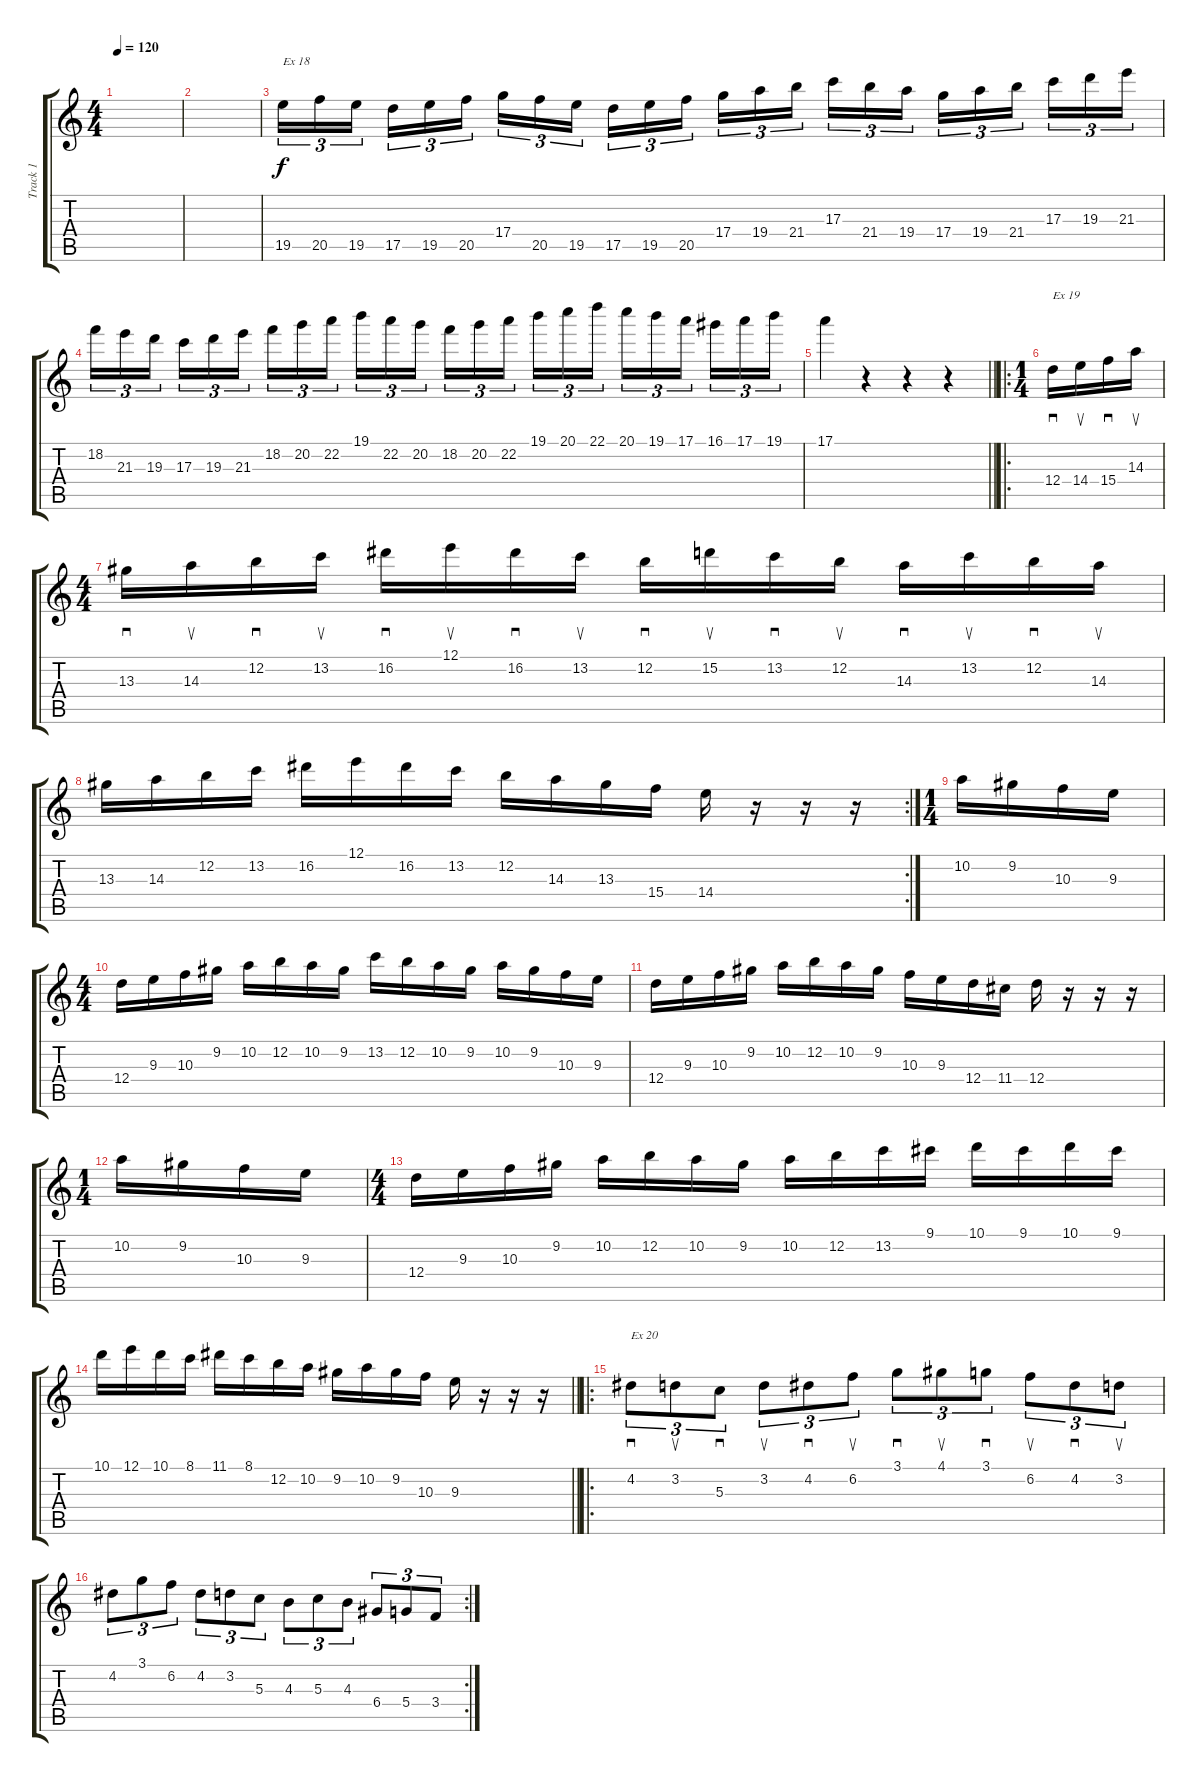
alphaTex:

\track ("Track 1" "Track 1") {instrument acousticguitarsteel}
\staff {score tabs}
\tuning (E4 B3 G3 D3 A2 E2) {hide}
\ts (4 4)
\tempo 120
\clef g2
\ks c
|
|
19.5.16{tu (3 2) txt "Ex 18"} 20.5.16{tu (3 2)} 19.5.16{tu (3 2) beam splitsecondary} 17.5.16{tu (3 2)} 19.5.16{tu (3 2)} 20.5.16{tu (3 2)} 17.4.16{tu (3 2)} 20.5.16{tu (3 2)} 19.5.16{tu (3 2) beam splitsecondary} 17.5.16{tu (3 2)} 19.5.16{tu (3 2)} 20.5.16{tu (3 2)} 17.4.16{tu (3 2)} 19.4.16{tu (3 2)} 21.4.16{tu (3 2) beam splitsecondary} 17.3.16{tu (3 2)} 21.4.16{tu (3 2)} 19.4.16{tu (3 2)} 17.4.16{tu (3 2)} 19.4.16{tu (3 2)} 21.4.16{tu (3 2) beam splitsecondary} 17.3.16{tu (3 2)} 19.3.16{tu (3 2)} 21.3.16{tu (3 2)} |
18.2.16{tu (3 2)} 21.3.16{tu (3 2)} 19.3.16{tu (3 2) beam splitsecondary} 17.3.16{tu (3 2)} 19.3.16{tu (3 2)} 21.3.16{tu (3 2)} 18.2.16{tu (3 2)} 20.2.16{tu (3 2)} 22.2.16{tu (3 2) beam splitsecondary} 19.1.16{tu (3 2)} 22.2.16{tu (3 2)} 20.2.16{tu (3 2)} 18.2.16{tu (3 2)} 20.2.16{tu (3 2)} 22.2.16{tu (3 2) beam splitsecondary} 19.1.16{tu (3 2)} 20.1.16{tu (3 2)} 22.1.16{tu (3 2)} 20.1.16{tu (3 2)} 19.1.16{tu (3 2)} 17.1.16{tu (3 2) beam splitsecondary} 16.1.16{tu (3 2)} 17.1.16{tu (3 2)} 19.1.16{tu (3 2)} |
\barLineRight lightlight
17.1.4 r.4 r.4 r.4 |
\ro
\ts (1 4)
12.4.16{sd txt "Ex 19"} 14.4.16{su} 15.4.16{sd} 14.3.16{su} |
\ts (4 4)
13.3.16{sd} 14.3.16{su} 12.2.16{sd} 13.2.16{su} 16.2.16{sd} 12.1.16{su} 16.2.16{sd} 13.2.16{su} 12.2.16{sd} 15.2.16{su} 13.2.16{sd} 12.2.16{su} 14.3.16{sd} 13.2.16{su} 12.2.16{sd} 14.3.16{su} |
\rc 2
13.3.16 14.3.16 12.2.16 13.2.16 16.2.16 12.1.16 16.2.16 13.2.16 12.2.16 14.3.16 13.3.16 15.4.16 14.4.16 r.16 r.16 r.16 |
\ts (1 4)
10.2.16 9.2.16 10.3.16 9.3.16 |
\ts (4 4)
12.4.16 9.3.16 10.3.16 9.2.16 10.2.16 12.2.16 10.2.16 9.2.16 13.2.16 12.2.16 10.2.16 9.2.16 10.2.16 9.2.16 10.3.16 9.3.16 |
12.4.16 9.3.16 10.3.16 9.2.16 10.2.16 12.2.16 10.2.16 9.2.16 10.3.16 9.3.16 12.4.16 11.4.16 12.4.16 r.16 r.16 r.16 |
\ts (1 4)
10.2.16 9.2.16 10.3.16 9.3.16 |
\ts (4 4)
12.4.16 9.3.16 10.3.16 9.2.16 10.2.16 12.2.16 10.2.16 9.2.16 10.2.16 12.2.16 13.2.16 9.1.16 10.1.16 9.1.16 10.1.16 9.1.16 |
\barLineRight lightlight
10.1.16 12.1.16 10.1.16 8.1.16 11.1.16 8.1.16 12.2.16 10.2.16 9.2.16 10.2.16 9.2.16 10.3.16 9.3.16 r.16 r.16 r.16 |
\ro
4.2.8{sd tu (3 2) txt "Ex 20"} 3.2.8{su tu (3 2)} 5.3.8{sd tu (3 2)} 3.2.8{su tu (3 2)} 4.2.8{sd tu (3 2)} 6.2.8{su tu (3 2)} 3.1.8{sd tu (3 2)} 4.1.8{su tu (3 2)} 3.1.8{sd tu (3 2)} 6.2.8{su tu (3 2)} 4.2.8{sd tu (3 2)} 3.2.8{su tu (3 2)} |
\rc 2
4.2.8{tu (3 2)} 3.1.8{tu (3 2)} 6.2.8{tu (3 2)} 4.2.8{tu (3 2)} 3.2.8{tu (3 2)} 5.3.8{tu (3 2)} 4.3.8{tu (3 2)} 5.3.8{tu (3 2)} 4.3.8{tu (3 2)} 6.4.8{tu (3 2)} 5.4.8{tu (3 2)} 3.4.8{tu (3 2)}
